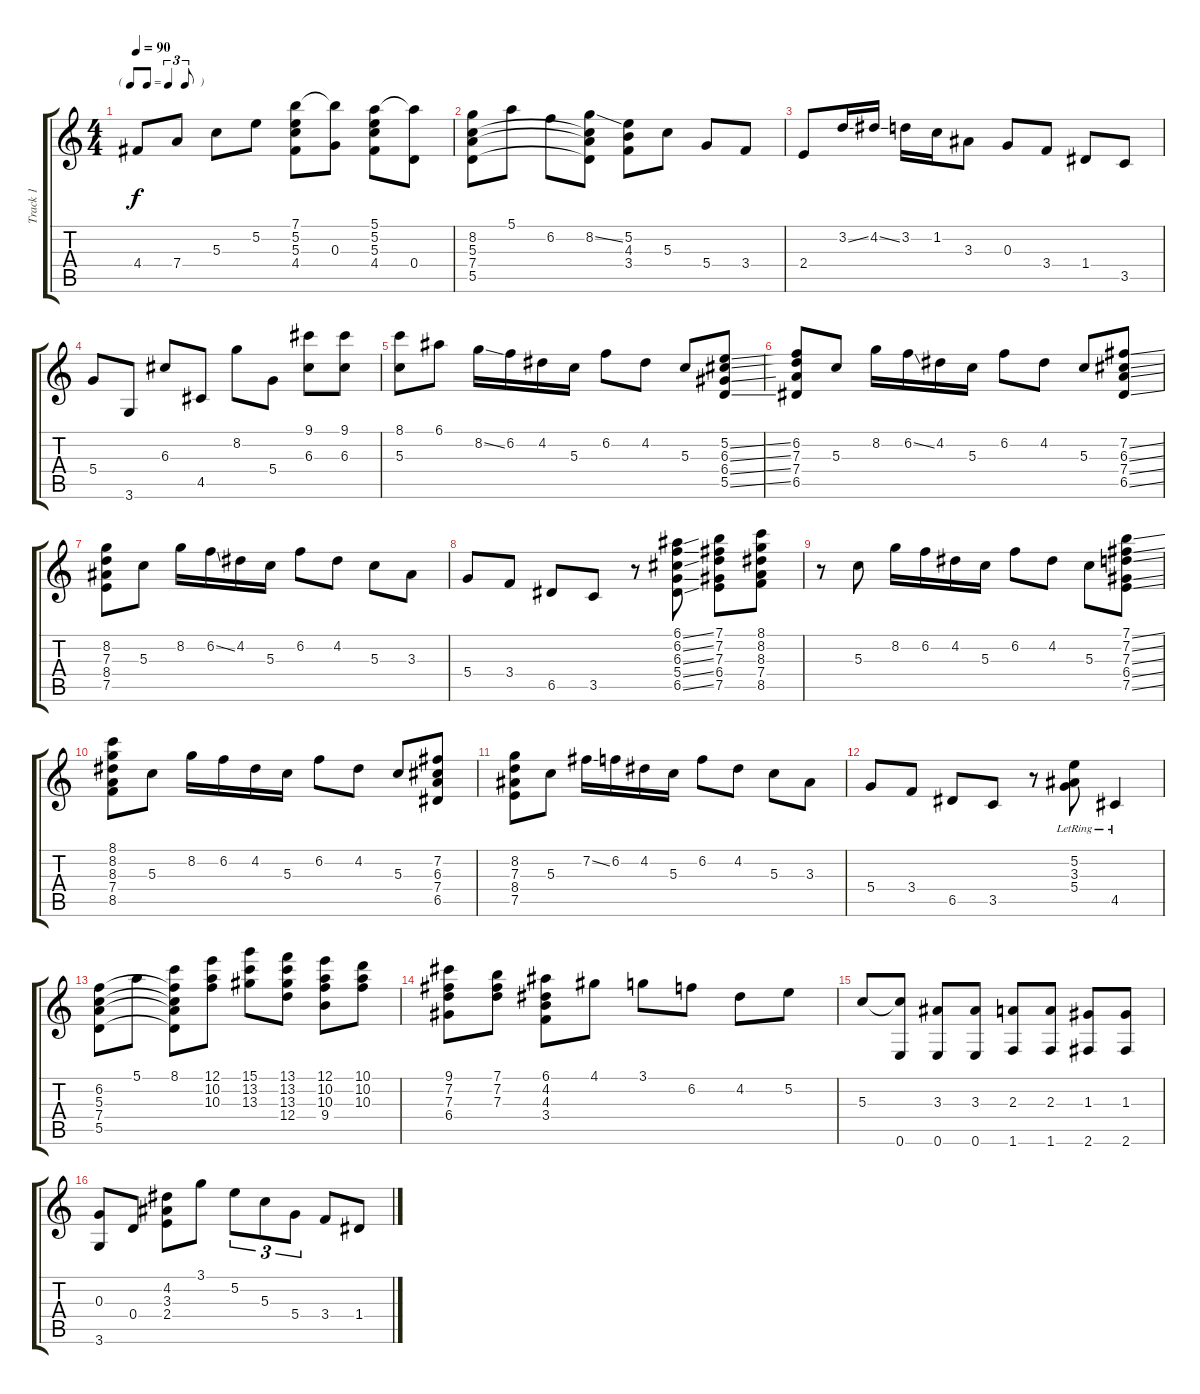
\track ("Track 1" "Track 1") {instrument electricguitarjazz}
\staff {score tabs}
\tuning (E4 B3 G3 D3 A2 E2) {hide}
\ts (4 4)
\tf triplet8th
\tempo 90
\clef g2
\ks c
4.4.8{dy f} 7.4.8 5.3.8 5.2.8 (7.1 5.2 5.3 4.4).8 (7.1{t} 0.3).8 (5.1 5.2 5.3 4.4).8 (5.1{t} 0.4).8 |
(8.2 5.3 7.4 5.5).8 5.1.8 6.2.8 (8.2{ss} 5.3{t} 7.4{t} 5.5{t}).8 (5.2 4.3 3.4).8 5.3.8 5.4.8 3.4.8 |
2.4.8 3.2{ss}.16 4.2{ss}.16 3.2.16 1.2.16 3.3.8 0.3.8 3.4.8 1.4.8 3.5.8 |
5.4.8 3.6.8 6.3.8 4.5.8 8.2.8 5.4.8 (9.1 6.3).8 (9.1 6.3).8 |
(8.1 5.3).8 6.1.8 8.2{ss}.16 6.2.16 4.2.16 5.3.16 6.2.8 4.2.8 5.3.8 (5.2{ss} 6.3{ss} 6.4{ss} 5.5{ss}).8 |
(6.2 7.3 7.4 6.5).8 5.3.8 8.2.16 6.2{ss}.16 4.2.16 5.3.16 6.2.8 4.2.8 5.3.8 (7.2{ss} 6.3{ss} 7.4{ss} 6.5{ss}).8 |
(8.2 7.3 8.4 7.5).8 5.3.8 8.2.16 6.2{ss}.16 4.2.16 5.3.16 6.2.8 4.2.8 5.3.8 3.3.8 |
5.4.8 3.4.8 6.5.8 3.5.8 r.8 (6.1{ss} 6.2{ss} 6.3{ss} 5.4{ss} 6.5{ss}).8 (7.1 7.2 7.3 6.4 7.5).8 (8.1 8.2 8.3 7.4 8.5).8 |
r.8 5.3.8 8.2.16 6.2.16 4.2.16 5.3.16 6.2.8 4.2.8 5.3.8 (7.1{ss} 7.2{ss} 7.3{ss} 6.4{ss} 7.5{ss}).8 |
(8.1 8.2 8.3 7.4 8.5).8 5.3.8 8.2.16 6.2.16 4.2.16 5.3.16 6.2.8 4.2.8 5.3.8 (7.2 6.3 7.4 6.5).8 |
(8.2 7.3 8.4 7.5).8 5.3.8 7.2{ss}.16 6.2.16 4.2.16 5.3.16 6.2.8 4.2.8 5.3.8 3.3.8 |
5.4.8 3.4.8 6.5.8 3.5.8 r.8 (5.2{lr} 3.3{lr} 5.4{lr}).8 4.5{lr}.4 |
(6.2 5.3 7.4 5.5).8 5.1.8 (8.1 6.2{t} 5.3{t} 7.4{t} 5.5{t}).8 (12.1 10.2 10.3).8 (15.1 13.2 13.3).8 (13.1 13.2 13.3 12.4).8 (12.1 10.2 10.3 9.4).8 (10.1 10.2 10.3).8 |
(9.1 7.2 7.3 6.4).8 (7.1 7.2 7.3).8 (6.1 4.2 4.3 3.4).8 4.1.8 3.1.8 6.2.8 4.2.8 5.2.8 |
5.3.8 (5.3{t} 0.6).8 (3.3 0.6).8 (3.3 0.6).8 (2.3 1.6).8 (2.3 1.6).8 (1.3 2.6).8 (1.3 2.6).8 |
(0.3 3.6).8 0.4.8 (4.2 3.3 2.4).8 3.1.8 5.2.8{tu (3 2)} 5.3.8{tu (3 2)} 5.4.8{tu (3 2)} 3.4.8 1.4.8
